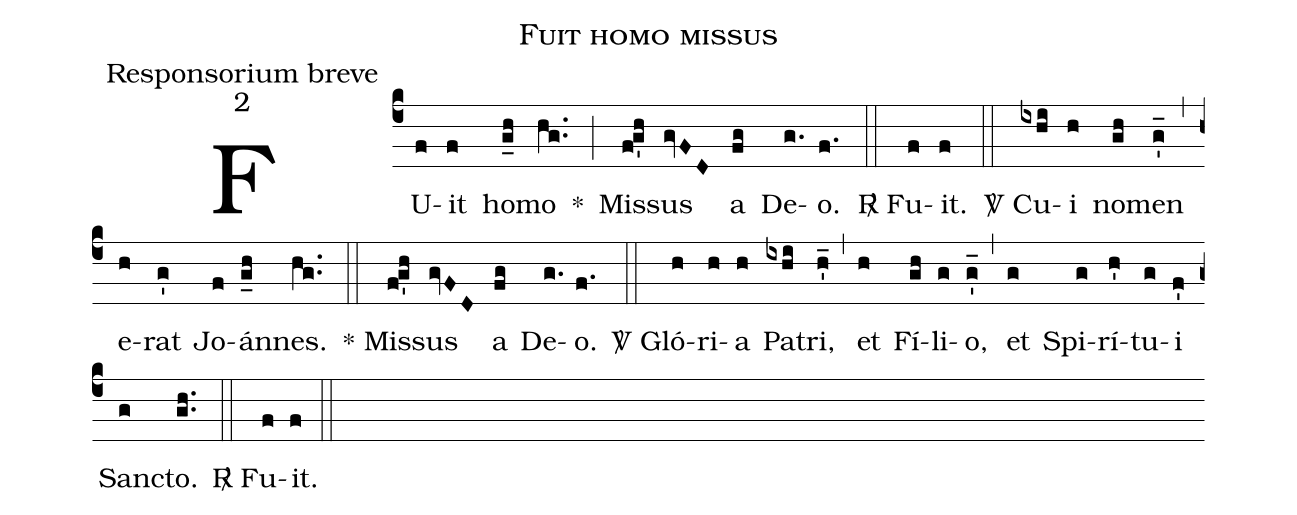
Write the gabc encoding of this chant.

name:Fuit homo missus;
office-part:Responsorium breve;
mode:2;
%%
(c4)FU(f)it(f) ho(g_h)mo(hg..) *(;) Mis(f!g'h)sus(gvFD) a(fg) De(g.)o.(f.) (::)
<sp>R/</sp>~Fu(f)it.(f) (::)
<sp>V/</sp>~Cu(ixhi)i(h) no(gh)men(g'_) (,) e(h)rat(g') Jo(f)án(g_h)nes.(hg..) (::)
*~Mis(f!g'h)sus(gvFD) a(fg) De(g.)o.(f.) (::)
<sp>V/</sp>~Gló(h)ri(h)a(h) Pa(ixhi)tri,(h'_) (,) et(h) Fí(gh)li(g)o,(g'_) (,) et(g) Spi(g)rí(h')tu(g)i(f') San(g)cto.(gh..) (::)
<sp>R/</sp>~Fu(f)it.(f) (::)
